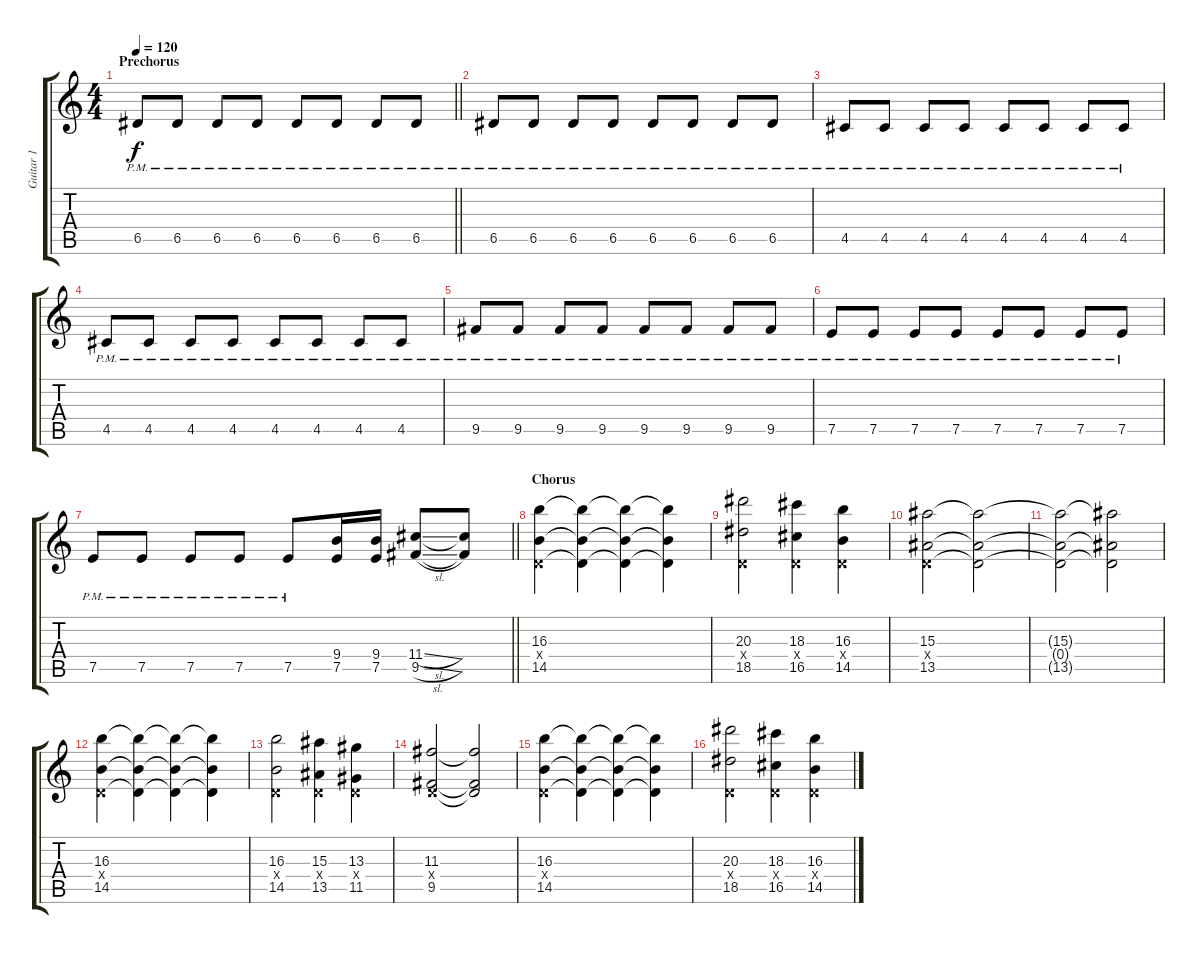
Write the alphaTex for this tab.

\track ("Guitar 1" "Guitar 1") {instrument distortionguitar}
\staff {score tabs}
\tuning (E4 B3 G3 D3 A2 E2) {hide}
\ts (4 4)
\section ("" "Prechorus")
\tempo 120
\clef g2
\barLineRight lightlight
\ks c
6.5{pm}.8{dy f} 6.5{pm}.8 6.5{pm}.8 6.5{pm}.8 6.5{pm}.8 6.5{pm}.8 6.5{pm}.8 6.5{pm}.8 |
6.5{pm}.8 6.5{pm}.8 6.5{pm}.8 6.5{pm}.8 6.5{pm}.8 6.5{pm}.8 6.5{pm}.8 6.5{pm}.8 |
4.5{pm}.8 4.5{pm}.8 4.5{pm}.8 4.5{pm}.8 4.5{pm}.8 4.5{pm}.8 4.5{pm}.8 4.5{pm}.8 |
4.5{pm}.8 4.5{pm}.8 4.5{pm}.8 4.5{pm}.8 4.5{pm}.8 4.5{pm}.8 4.5{pm}.8 4.5{pm}.8 |
9.5{pm}.8 9.5{pm}.8 9.5{pm}.8 9.5{pm}.8 9.5{pm}.8 9.5{pm}.8 9.5{pm}.8 9.5{pm}.8 |
7.5{pm}.8 7.5{pm}.8 7.5{pm}.8 7.5{pm}.8 7.5{pm}.8 7.5{pm}.8 7.5{pm}.8 7.5{pm}.8 |
\barLineRight lightlight
7.5{pm}.8 7.5{pm}.8 7.5{pm}.8 7.5{pm}.8 7.5{pm}.8 (9.4 7.5).16 (9.4 7.5).16 (11.4{sl} 9.5{sl}).8 (11.4{t} 9.5{t}).8 |
\section ("" "Chorus")
(16.3 0.4{x} 14.5).4 (16.3{t} 0.4{t} 14.5{t}).4 (16.3{t} 0.4{t} 14.5{t}).4 (16.3{t} 0.4{t} 14.5{t}).4 |
(20.3 0.4{x} 18.5).2 (18.3 0.4{x} 16.5).4 (16.3 0.4{x} 14.5).4 |
(15.3 0.4{x} 13.5).2 (15.3{t} 0.4{t} 13.5{t}).2 |
(15.3{t} 0.4{t} 13.5{t}).2 (15.3{t} 0.4{t} 13.5{t}).2 |
(16.3 0.4{x} 14.5).4 (16.3{t} 0.4{t} 14.5{t}).4 (16.3{t} 0.4{t} 14.5{t}).4 (16.3{t} 0.4{t} 14.5{t}).4 |
(16.3 0.4{x} 14.5).2 (15.3 0.4{x} 13.5).4 (13.3 0.4{x} 11.5).4 |
(11.3 0.4{x} 9.5).2 (11.3{t} 0.4{t} 9.5{t}).2 |
(16.3 0.4{x} 14.5).4 (16.3{t} 0.4{t} 14.5{t}).4 (16.3{t} 0.4{t} 14.5{t}).4 (16.3{t} 0.4{t} 14.5{t}).4 |
(20.3 0.4{x} 18.5).2 (18.3 0.4{x} 16.5).4 (16.3 0.4{x} 14.5).4
